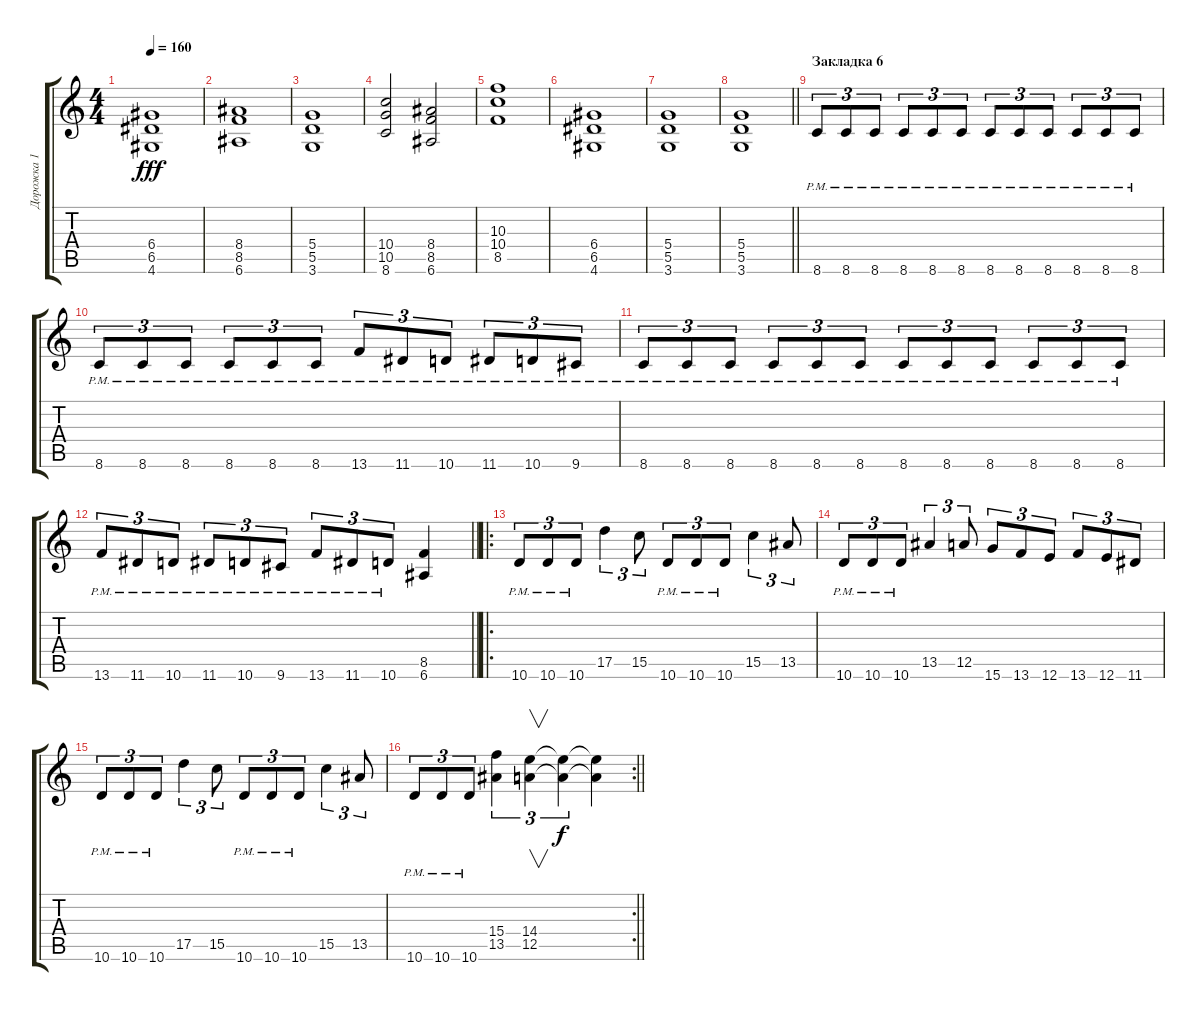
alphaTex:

\track ("Дорожка 1" "Дорожка 1") {instrument distortionguitar}
\staff {score tabs}
\tuning (E4 B3 G3 D3 A2 E2) {hide}
\ts (4 4)
\tempo 160
\clef g2
\ks c
(6.4 6.5 4.6).1{dy fff} |
(8.4 8.5 6.6).1 |
(5.4 5.5 3.6).1 |
(10.4 10.5 8.6).2 (8.4 8.5 6.6).2 |
(10.3 10.4 8.5).1 |
(6.4 6.5 4.6).1 |
(5.4 5.5 3.6).1 |
\barLineRight lightlight
(5.4 5.5 3.6).1 |
\section ("" "Закладка 6")
8.6{pm}.8{tu (3 2)} 8.6{pm}.8{tu (3 2)} 8.6{pm}.8{tu (3 2)} 8.6{pm}.8{tu (3 2)} 8.6{pm}.8{tu (3 2)} 8.6{pm}.8{tu (3 2)} 8.6{pm}.8{tu (3 2)} 8.6{pm}.8{tu (3 2)} 8.6{pm}.8{tu (3 2)} 8.6{pm}.8{tu (3 2)} 8.6{pm}.8{tu (3 2)} 8.6{pm}.8{tu (3 2)} |
8.6{pm}.8{tu (3 2)} 8.6{pm}.8{tu (3 2)} 8.6{pm}.8{tu (3 2)} 8.6{pm}.8{tu (3 2)} 8.6{pm}.8{tu (3 2)} 8.6{pm}.8{tu (3 2)} 13.6{pm}.8{tu (3 2)} 11.6{pm}.8{tu (3 2)} 10.6{pm}.8{tu (3 2)} 11.6{pm}.8{tu (3 2)} 10.6{pm}.8{tu (3 2)} 9.6{pm}.8{tu (3 2)} |
8.6{pm}.8{tu (3 2)} 8.6{pm}.8{tu (3 2)} 8.6{pm}.8{tu (3 2)} 8.6{pm}.8{tu (3 2)} 8.6{pm}.8{tu (3 2)} 8.6{pm}.8{tu (3 2)} 8.6{pm}.8{tu (3 2)} 8.6{pm}.8{tu (3 2)} 8.6{pm}.8{tu (3 2)} 8.6{pm}.8{tu (3 2)} 8.6{pm}.8{tu (3 2)} 8.6{pm}.8{tu (3 2)} |
\barLineRight lightlight
13.6{pm}.8{tu (3 2)} 11.6{pm}.8{tu (3 2)} 10.6{pm}.8{tu (3 2)} 11.6{pm}.8{tu (3 2)} 10.6{pm}.8{tu (3 2)} 9.6{pm}.8{tu (3 2)} 13.6{pm}.8{tu (3 2)} 11.6{pm}.8{tu (3 2)} 10.6{pm}.8{tu (3 2)} (8.5 6.6).4 |
\ro
10.6{pm}.8{tu (3 2)} 10.6{pm}.8{tu (3 2)} 10.6{pm}.8{tu (3 2)} 17.5.4{tu (3 2)} 15.5.8{tu (3 2)} 10.6{pm}.8{tu (3 2)} 10.6{pm}.8{tu (3 2)} 10.6{pm}.8{tu (3 2)} 15.5.4{tu (3 2)} 13.5.8{tu (3 2)} |
10.6{pm}.8{tu (3 2)} 10.6{pm}.8{tu (3 2)} 10.6{pm}.8{tu (3 2)} 13.5.4{tu (3 2)} 12.5.8{tu (3 2)} 15.6.8{tu (3 2)} 13.6.8{tu (3 2)} 12.6.8{tu (3 2)} 13.6.8{tu (3 2)} 12.6.8{tu (3 2)} 11.6.8{tu (3 2)} |
10.6{pm}.8{tu (3 2)} 10.6{pm}.8{tu (3 2)} 10.6{pm}.8{tu (3 2)} 17.5.4{tu (3 2)} 15.5.8{tu (3 2)} 10.6{pm}.8{tu (3 2)} 10.6{pm}.8{tu (3 2)} 10.6{pm}.8{tu (3 2)} 15.5.4{tu (3 2)} 13.5.8{tu (3 2)} |
\rc 2
\barLineRight lightlight
10.6{pm}.8{tu (3 2)} 10.6{pm}.8{tu (3 2)} 10.6{pm}.8{tu (3 2)} (15.4 13.5).4{tu (3 2)} (14.4 12.5).4{v tu (3 2)} (14.4{t} 12.5{t}).4{tu (3 2) dy f} (14.4{t} 12.5{t}).4
